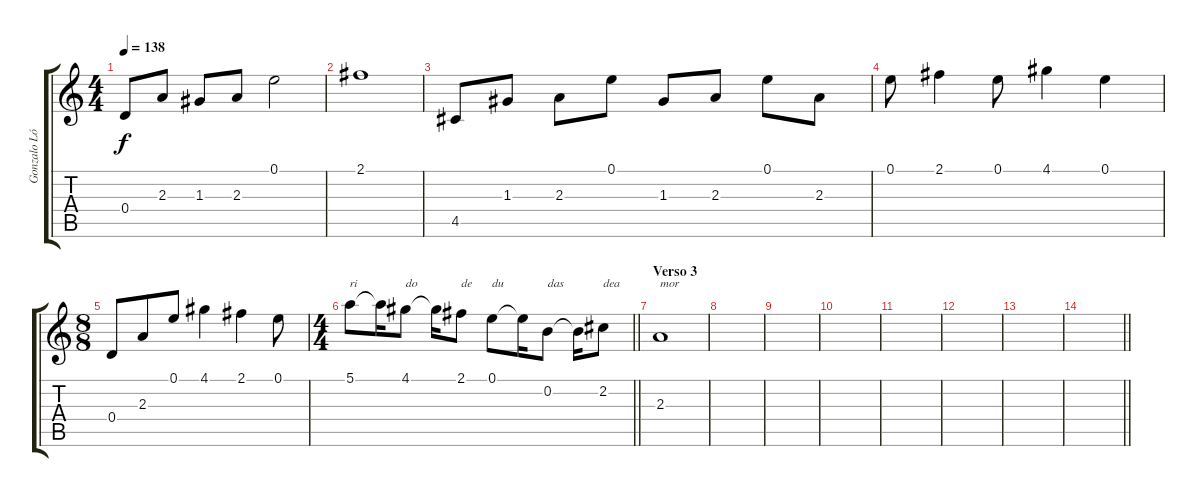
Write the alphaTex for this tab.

\track ("Gonzalo López" "Gonzalo Ló") {instrument electricguitarjazz}
\staff {score tabs}
\tuning (E4 B3 G3 D3 A2 E2) {hide}
\ts (4 4)
\tempo 138
\clef g2
\ks c
0.4.8{dy f} 2.3.8 1.3.8 2.3.8 0.1.2 |
2.1.1 |
4.5.8 1.3.8 2.3.8 0.1.8 1.3.8 2.3.8 0.1.8 2.3.8 |
0.1.8 2.1.4 0.1.8 4.1.4 0.1.4 |
\ts (8 8)
0.4.8 2.3.8 0.1.8 4.1.4 2.1.4 0.1.8 |
\ts (4 4)
\barLineRight lightlight
5.1.8{txt "ri"} 5.1{t}.16 4.1.8{txt "do"} 4.1{t}.16 2.1.8{txt "de"} 0.1.8{txt "du"} 0.1{t}.16 0.2.8{txt "das"} 0.2{t}.16 2.2.8{txt "dea"} |
\section ("" "Verso 3")
2.3.1{txt "mor"} |
|
|
|
|
|
|
\barLineRight lightlight
